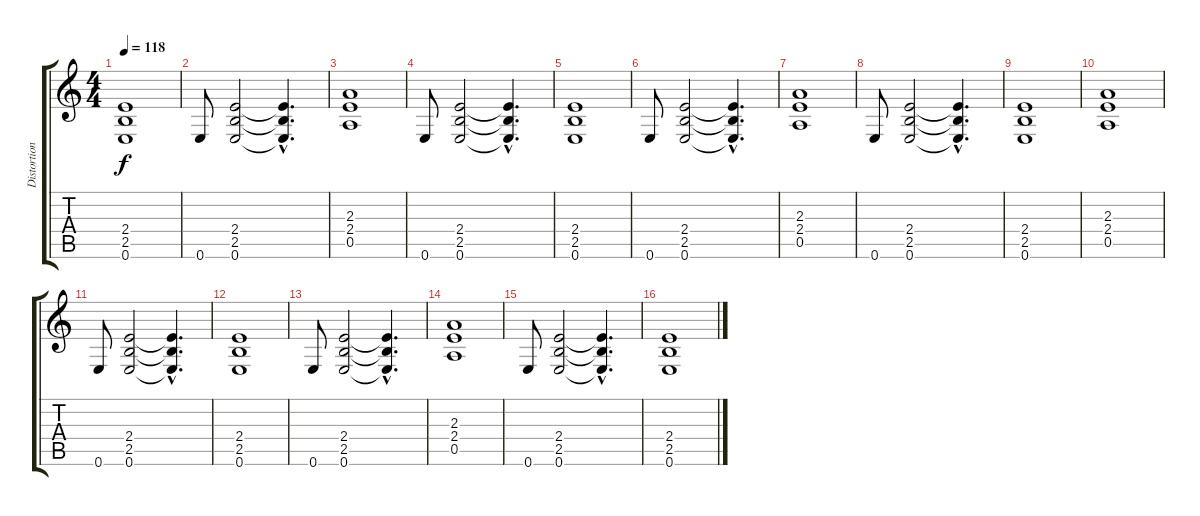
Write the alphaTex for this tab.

\track ("Distortion Guitar" "Distortion") {instrument distortionguitar}
\staff {score tabs}
\tuning (E4 B3 G3 D3 A2 E2) {hide}
\ts (4 4)
\tempo 118
\clef g2
\ks c
(2.4 2.5 0.6).1{dy f} |
0.6.8 (2.4 2.5 0.6).2 (2.4{hac t} 2.5{hac t} 0.6{hac t}).4{d} |
(2.3 2.4 0.5).1 |
0.6.8 (2.4 2.5 0.6).2 (2.4{hac t} 2.5{hac t} 0.6{hac t}).4{d} |
(2.4 2.5 0.6).1 |
0.6.8 (2.4 2.5 0.6).2 (2.4{hac t} 2.5{hac t} 0.6{hac t}).4{d} |
(2.3 2.4 0.5).1 |
0.6.8 (2.4 2.5 0.6).2 (2.4{hac t} 2.5{hac t} 0.6{hac t}).4{d} |
(2.4 2.5 0.6).1 |
(2.3 2.4 0.5).1{volume 15} |
0.6.8{volume 14} (2.4 2.5 0.6).2 (2.4{hac t} 2.5{hac t} 0.6{hac t}).4{d} |
(2.4 2.5 0.6).1{volume 13} |
0.6.8{volume 12} (2.4 2.5 0.6).2 (2.4{hac t} 2.5{hac t} 0.6{hac t}).4{d} |
(2.3 2.4 0.5).1{volume 11} |
0.6.8{volume 10} (2.4 2.5 0.6).2 (2.4{hac t} 2.5{hac t} 0.6{hac t}).4{d} |
(2.4 2.5 0.6).1{volume 9}
